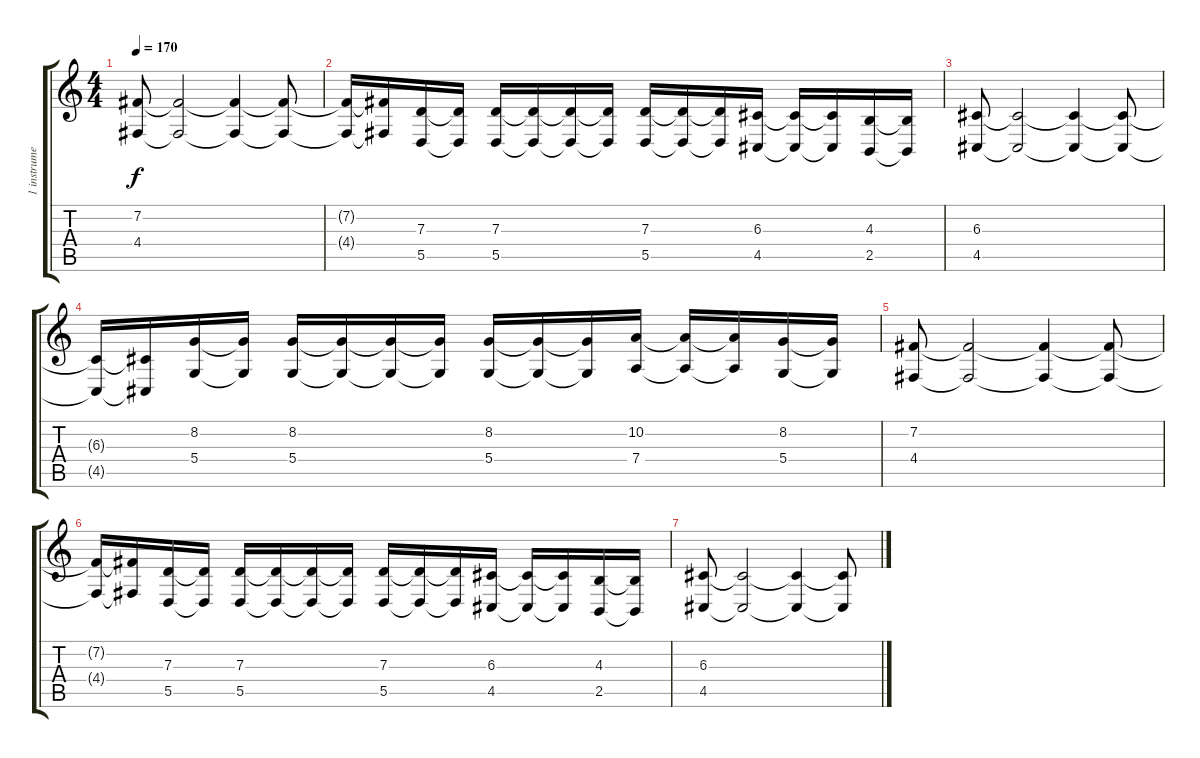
\track ("1 instrumento q vc ñ tem" "1 instrume") {instrument sitar}
\staff {score tabs}
\tuning (E4 B3 G3 D3 A2 E2) {hide}
\ts (4 4)
\tempo 170
\clef g2
\ks c
(7.2 4.4).8{dy f} (7.2{t} 4.4{t}).2 (7.2{t} 4.4{t}).4 (7.2{t} 4.4{t}).8 |
(7.2{t} 4.4{t}).16 (7.2{t} 4.4{t}).16 (7.3 5.5).16 (7.3{t} 5.5{t}).16 (7.3 5.5).16 (7.3{t} 5.5{t}).16 (7.3{t} 5.5{t}).16 (7.3{t} 5.5{t}).16 (7.3 5.5).16 (7.3{t} 5.5{t}).16 (7.3{t} 5.5{t}).16 (6.3 4.5).16 (6.3{t} 4.5{t}).16 (6.3{t} 4.5{t}).16 (4.3 2.5).16 (4.3{t} 2.5{t}).16 |
(6.3 4.5).8 (6.3{t} 4.5{t}).2 (6.3{t} 4.5{t}).4 (6.3{t} 4.5{t}).8 |
(6.3{t} 4.5{t}).16 (6.3{t} 4.5{t}).16 (8.2 5.4).16 (8.2{t} 5.4{t}).16 (8.2 5.4).16 (8.2{t} 5.4{t}).16 (8.2{t} 5.4{t}).16 (8.2{t} 5.4{t}).16 (8.2 5.4).16 (8.2{t} 5.4{t}).16 (8.2{t} 5.4{t}).16 (10.2 7.4).16 (10.2{t} 7.4{t}).16 (10.2{t} 7.4{t}).16 (8.2 5.4).16 (8.2{t} 5.4{t}).16 |
(7.2 4.4).8 (7.2{t} 4.4{t}).2 (7.2{t} 4.4{t}).4 (7.2{t} 4.4{t}).8 |
(7.2{t} 4.4{t}).16 (7.2{t} 4.4{t}).16 (7.3 5.5).16 (7.3{t} 5.5{t}).16 (7.3 5.5).16 (7.3{t} 5.5{t}).16 (7.3{t} 5.5{t}).16 (7.3{t} 5.5{t}).16 (7.3 5.5).16 (7.3{t} 5.5{t}).16 (7.3{t} 5.5{t}).16 (6.3 4.5).16 (6.3{t} 4.5{t}).16 (6.3{t} 4.5{t}).16 (4.3 2.5).16 (4.3{t} 2.5{t}).16 |
(6.3 4.5).8 (6.3{t} 4.5{t}).2 (6.3{t} 4.5{t}).4 (6.3{t} 4.5{t}).8
